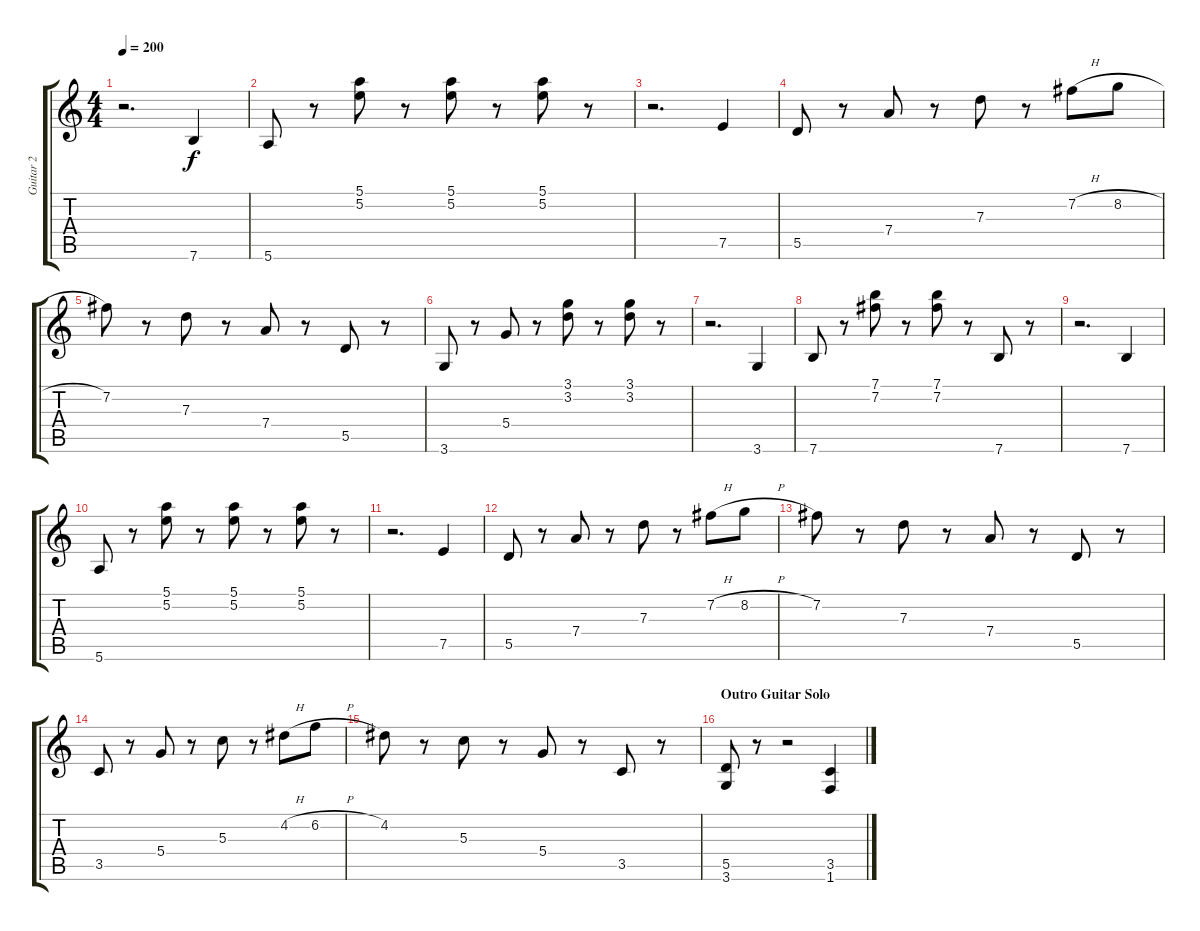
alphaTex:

\track ("Guitar 2" "Guitar 2") {instrument overdrivenguitar}
\staff {score tabs}
\tuning (E4 B3 G3 D3 A2 E2) {hide}
\ts (4 4)
\tempo 200
\clef g2
\ks c
r.2{d dy f} 7.6.4 |
5.6.8 r.8 (5.1 5.2).8 r.8 (5.1 5.2).8 r.8 (5.1 5.2).8 r.8 |
r.2{d} 7.5.4 |
5.5.8 r.8 7.4.8 r.8 7.3.8 r.8 7.2{h}.8 8.2{h}.8 |
7.2.8 r.8 7.3.8 r.8 7.4.8 r.8 5.5.8 r.8 |
3.6.8 r.8 5.4.8 r.8 (3.1 3.2).8 r.8 (3.1 3.2).8 r.8 |
r.2{d} 3.6.4 |
7.6.8 r.8 (7.1 7.2).8 r.8 (7.1 7.2).8 r.8 7.6.8 r.8 |
r.2{d} 7.6.4 |
5.6.8 r.8 (5.1 5.2).8 r.8 (5.1 5.2).8 r.8 (5.1 5.2).8 r.8 |
r.2{d} 7.5.4 |
5.5.8 r.8 7.4.8 r.8 7.3.8 r.8 7.2{h}.8 8.2{h}.8 |
7.2.8 r.8 7.3.8 r.8 7.4.8 r.8 5.5.8 r.8 |
3.5.8 r.8 5.4.8 r.8 5.3.8 r.8 4.2{h}.8 6.2{h}.8 |
4.2.8 r.8 5.3.8 r.8 5.4.8 r.8 3.5.8 r.8 |
\section ("" "Outro Guitar Solo")
(5.5 3.6).8 r.8 r.2 (3.5 1.6).4
